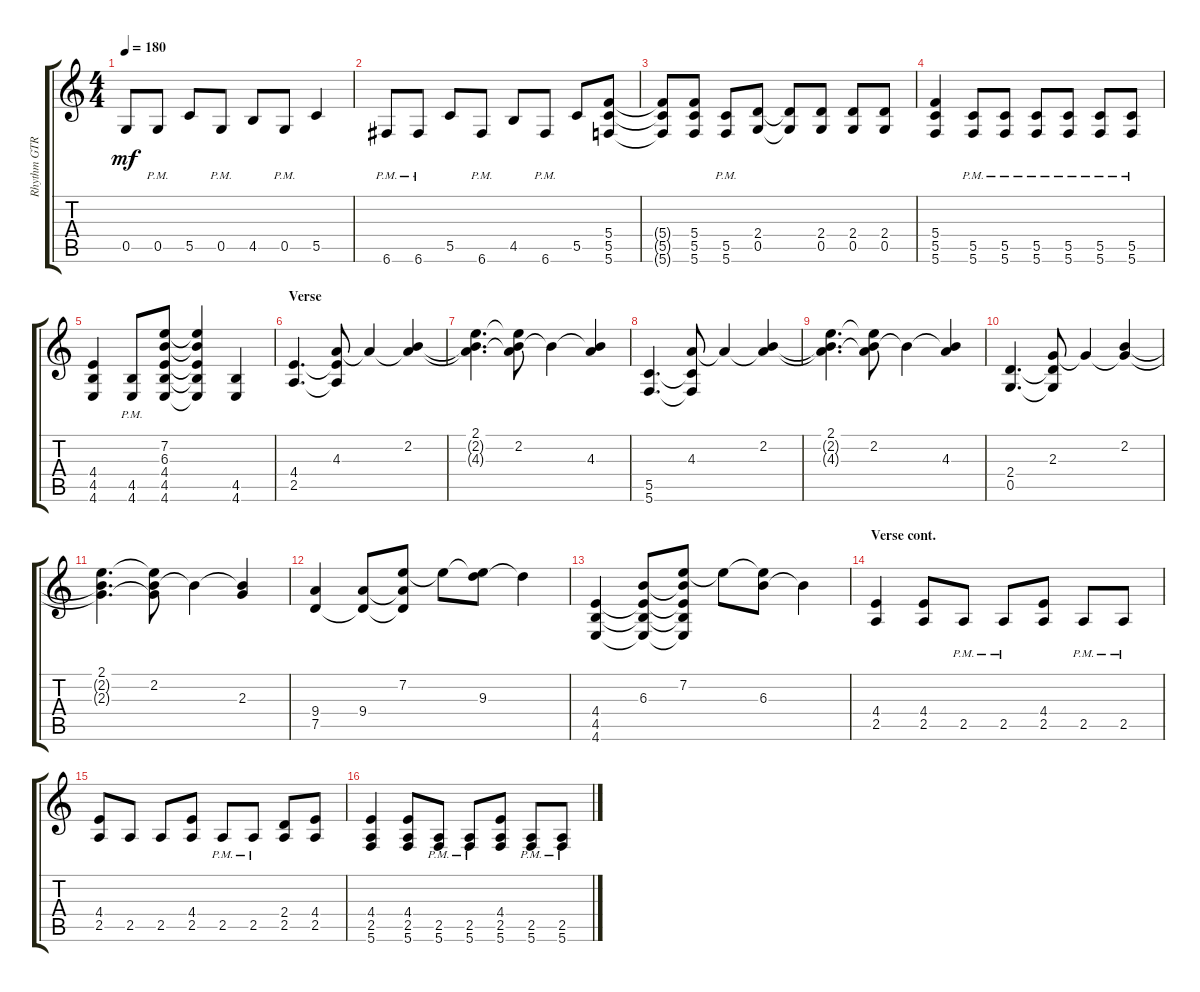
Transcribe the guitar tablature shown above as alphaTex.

\track ("Rhythm GTR 2" "Rhythm GTR") {instrument distortionguitar}
\staff {score tabs}
\tuning (D4 A3 F3 C3 G2 C2) {hide}
\ts (4 4)
\tempo 180
\clef g2
\ks aminor
0.5{t}.8{dy mf} 0.5{pm}.8 5.5.8 0.5{pm}.8 4.5.8 0.5{pm}.8 5.5.4 |
6.6{pm}.8 6.6{pm}.8 5.5.8 6.6{pm}.8 4.5.8 6.6{pm}.8 5.5.8 (5.4 5.5 5.6).8 |
(5.4{t} 5.5{t} 5.6{t}).8 (5.4 5.5 5.6).8 (5.5{pm} 5.6{pm}).8 (2.4 0.5).8 (2.4{t} 0.5{t}).8 (2.4 0.5).8 (2.4 0.5).8 (2.4 0.5).8 |
(5.4 5.5 5.6).4 (5.5{pm} 5.6{pm}).8 (5.5{pm} 5.6{pm}).8 (5.5{pm} 5.6{pm}).8 (5.5{pm} 5.6{pm}).8 (5.5{pm} 5.6{pm}).8 (5.5{pm} 5.6{pm}).8 |
(4.4 4.5 4.6).4 (4.5{pm} 4.6{pm}).8 (7.2 6.3 4.4 4.5 4.6).8 (7.2{t} 6.3{t} 4.4{t} 4.5{t} 4.6{t}).4 (4.5 4.6).4 |
\section ("" "Verse")
(4.4 2.5).4{d} (4.3 4.4{t} 2.5{t}).8 4.3{t}.4 (2.2 4.3{t}).4 |
(2.1 2.2{t} 4.3{t}).4{d} (2.1{t} 2.2 4.3{t}).8 2.2{t}.4 (2.2{t} 4.3).4 |
(5.5 5.6).4{d} (4.3 5.5{t} 5.6{t}).8 4.3{t}.4 (2.2 4.3{t}).4 |
(2.1 2.2{t} 4.3{t}).4{d} (2.1{t} 2.2 4.3{t}).8 2.2{t}.4 (2.2{t} 4.3).4 |
(2.4 0.5).4{d} (2.3 2.4{t} 0.5{t}).8 2.3{t}.4 (2.2 2.3{t}).4 |
(2.1 2.2{t} 2.3{t}).4{d} (2.1{t} 2.2 2.3{t}).8 2.2{t}.4 (2.2{t} 2.3).4 |
(9.4 7.5).4 (9.4 7.5{t}).8 (7.2 9.4{t} 7.5{t}).8 7.2{t}.8 (7.2{t} 9.3).8 9.3{t}.4 |
(4.4 4.5 4.6).4 (6.3 4.4{t} 4.5{t} 4.6{t}).8 (7.2 6.3{t} 4.4{t} 4.5{t} 4.6{t}).8 7.2{t}.8 (7.2{t} 6.3).8 6.3{t}.4 |
\section ("" "Verse cont.")
(4.4 2.5).4 (4.4 2.5).8 2.5{pm}.8 2.5{pm}.8 (4.4 2.5).8 2.5{pm}.8 2.5{pm}.8 |
(4.4 2.5).8 2.5.8 2.5.8 (4.4 2.5).8 2.5{pm}.8 2.5{pm}.8 (2.4 2.5).8 (4.4 2.5).8 |
(4.4 2.5 5.6).4 (4.4 2.5 5.6).8 (2.5{pm} 5.6{pm}).8 (2.5{pm} 5.6{pm}).8 (4.4 2.5 5.6).8 (2.5{pm} 5.6{pm}).8 (2.5{pm} 5.6{pm}).8
